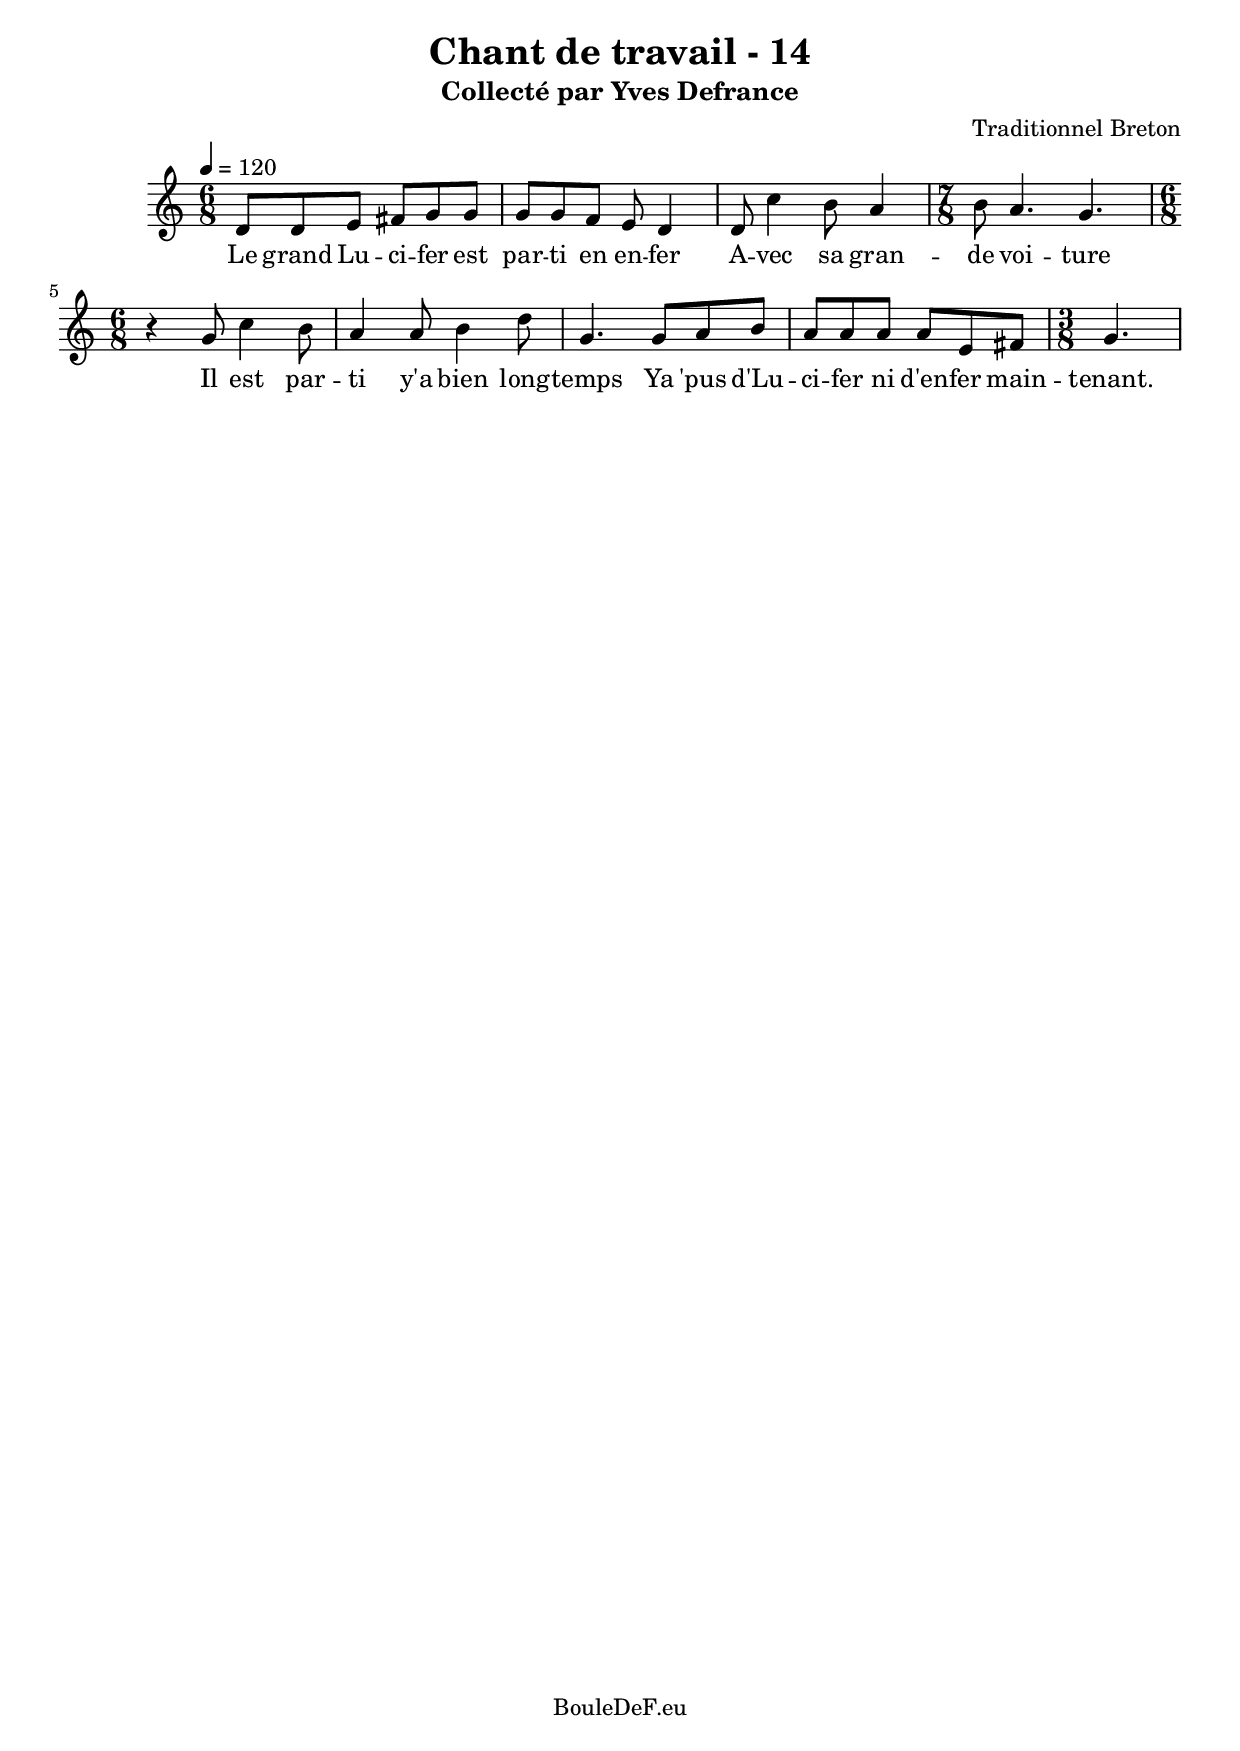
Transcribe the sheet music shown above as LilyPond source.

\version "2.16.2"
\include "italiano.ly"

\header {
	title = "Chant de travail - 14"
	subtitle = "Collecté par Yves Defrance"
	composer = "Traditionnel Breton"
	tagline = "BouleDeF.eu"
}

\score {
	\new Staff \relative sib {
		\clef "treble"
		\time 6/8
		\tempo 4 = 120

		| re8 re mi fad sol sol
		| sol sol fa mi re4
		| re8 do'4 si8 la4
		\time 7/8
		| si8 la4. sol4.
		\time 6/8
		| r4 sol8 do4 si8
		| la4 la8 si4 re8
		| sol,4. sol8 la si
		| la la la la mi fad
		\time 3/8
		| sol4.
	}
	\addlyrics {
		Le grand Lu -- ci -- fer est par -- ti en en -- fer
		A -- vec sa gran -- de voi -- ture
		Il est par -- ti y'a bien long -- temps
		Ya 'pus d'Lu -- ci -- fer ni d'en -- fer main -- tenant.
	}
	\layout {}
	\midi {}
}

